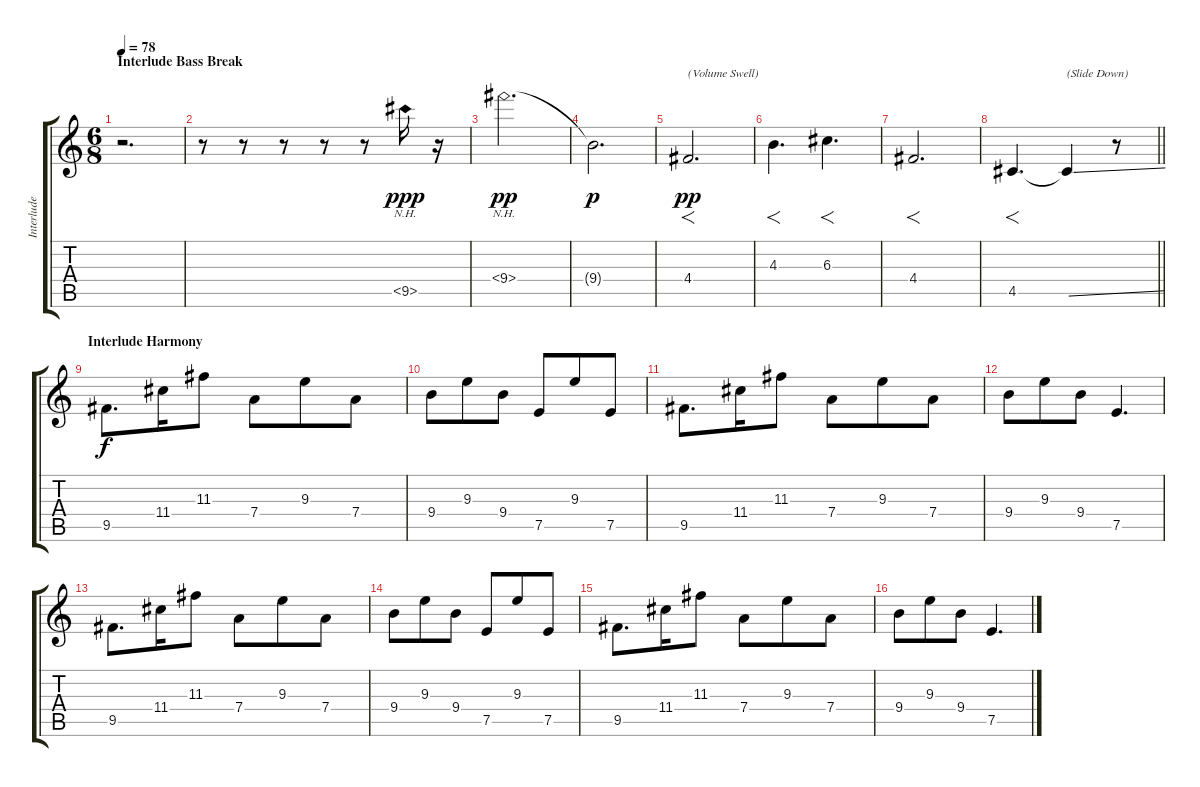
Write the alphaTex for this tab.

\track ("Interlude Guitar I" "Interlude ") {instrument electricguitarclean}
\staff {score tabs}
\tuning (E4 B3 G3 D3 A2 E2) {hide}
\ts (6 8)
\section ("" "Interlude Bass Break")
\tempo 78
\clef g2
\ks c
r.2{d dy ppp} |
r.8 r.8 r.8 r.8 r.8 9.5{nh}.16 r.16 |
9.4{nh}.2{d dy pp} |
9.4{t}.2{d dy p} |
4.4.2{f d txt "(Volume Swell)" dy pp} |
4.3.4{f d} 6.3.4{f d} |
4.4.2{f d} |
\barLineRight lightlight
4.5.4{f d} 4.5{ss t}.4{txt "(Slide Down)"} r.8 |
\section ("" "Interlude Harmony")
9.5.8{d dy f} 11.4.16 11.3.8 7.4.8 9.3.8 7.4.8 |
9.4.8 9.3.8 9.4.8 7.5.8 9.3.8 7.5.8 |
9.5.8{d} 11.4.16 11.3.8 7.4.8 9.3.8 7.4.8 |
9.4.8 9.3.8 9.4.8 7.5.4{d} |
9.5.8{d} 11.4.16 11.3.8 7.4.8 9.3.8 7.4.8 |
9.4.8 9.3.8 9.4.8 7.5.8 9.3.8 7.5.8 |
9.5.8{d} 11.4.16 11.3.8 7.4.8 9.3.8 7.4.8 |
9.4.8 9.3.8 9.4.8 7.5.4{d}
